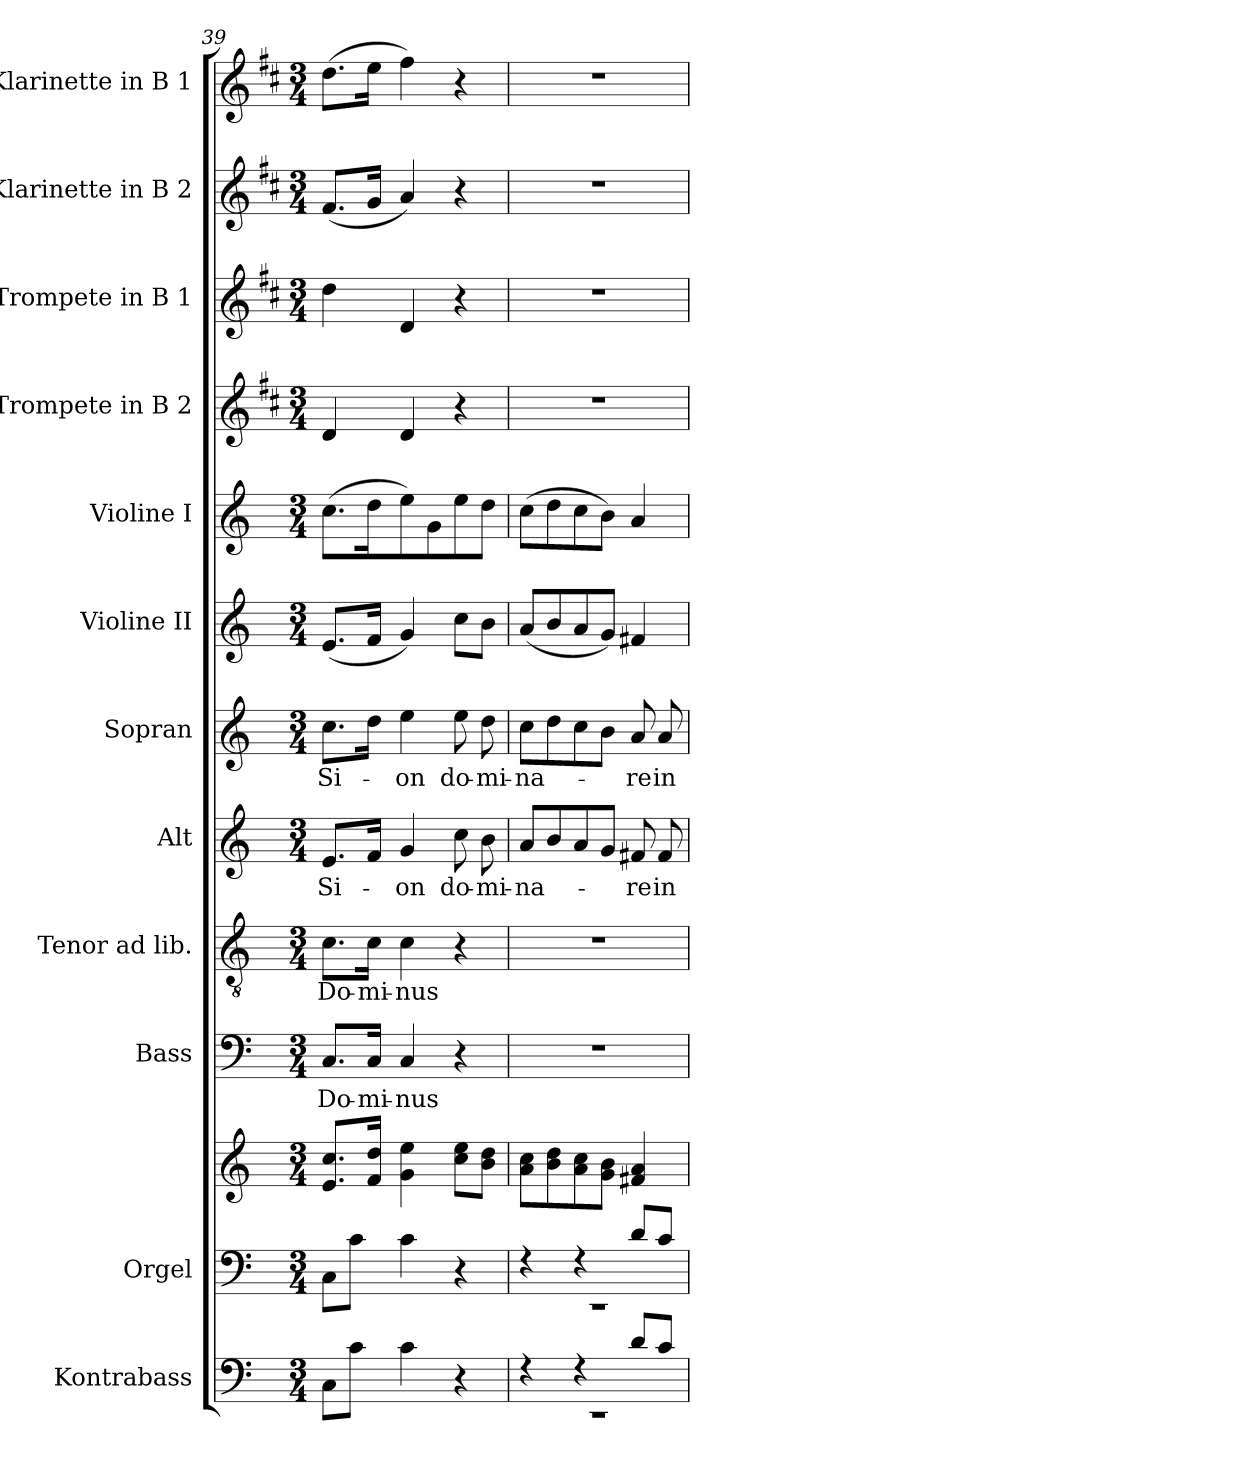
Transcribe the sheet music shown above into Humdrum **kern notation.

**kern	**kern	**kern	**kern	**text	**kern	**text	**kern	**text	**kern	**text	**kern	**kern	**kern	**kern	**kern	**kern
*part12	*part11	*part11	*part10	*part10	*part9	*part9	*part8	*part8	*part7	*part7	*part6	*part5	*part4	*part3	*part2	*part1
*staff13	*staff12	*staff11	*staff10	*staff10	*staff9	*staff9	*staff8	*staff8	*staff7	*staff7	*staff6	*staff5	*staff4	*staff3	*staff2	*staff1
*I"Kontrabass	*I"Orgel	*	*I"Bass	*	*I"Tenor ad lib.	*	*I"Alt	*	*I"Sopran	*	*I"Violine II	*I"Violine I	*I"Trompete in B 2	*I"Trompete in B 1	*I"Klarinette in B 2	*I"Klarinette in B 1
*I'Kb.	*I'Org.	*	*I'B	*	*I'T	*	*I'A	*	*I'S	*	*I'Vl. II	*I'Vl. I	*	*	*	*
*clefF4	*clefF4	*clefG2	*clefF4	*	*clefGv2	*	*clefG2	*	*clefG2	*	*clefG2	*clefG2	*clefG2	*clefG2	*clefG2	*clefG2
*ITrd7c12	*	*	*	*	*	*	*	*	*	*	*	*	*ITrd1c2	*ITrd1c2	*ITrd1c2	*ITrd1c2
*k[]	*k[]	*k[]	*k[]	*	*k[]	*	*k[]	*	*k[]	*	*k[]	*k[]	*k[]	*k[]	*k[]	*k[]
*C:	*C:	*C:	*C:	*	*C:	*	*C:	*	*C:	*	*C:	*C:	*C:	*C:	*C:	*C:
*M3/4	*M3/4	*M3/4	*M3/4	*	*M3/4	*	*M3/4	*	*M3/4	*	*M3/4	*M3/4	*M3/4	*M3/4	*M3/4	*M3/4
=39	=39	=39	=39	=39	=39	=39	=39	=39	=39	=39	=39	=39	=39	=39	=39	=39
!	!	!	!	!LO:LY:b	!	!LO:LY:b	!	!LO:LY:b	!	!LO:LY:b	!	!	!	!	!	!
8CC\L	8C\L	8.e/ 8.cc/L	8.C/L	Do-	8.c\L	Do-	8.e/L	Si-	8.cc\L	Si-	(<8.e/L	(>8.cc\L	4c/	4cc\	(<8.e/L	(>8.cc\L
8C\J	8c\J	.	.	.	.	.	.	.	.	.	.	.	.	.	.	.
!	!	!	!	!LO:LY:b	!	!LO:LY:b	!	!	!	!	!	!	!	!	!	!
.	.	16f/ 16dd/Jk	16C/Jk	-mi-	16c\Jk	-mi-	16f/Jk	.	16dd\Jk	.	16f/Jk	16dd\k	.	.	16f/Jk	16dd\Jk
!	!	!	!	!LO:LY:b	!	!LO:LY:b	!	!LO:LY:b	!	!LO:LY:b	!	!	!	!	!	!
4C\	4c\	4g\ 4ee\	4C/	-nus	4c\	-nus	4g/	-on	4ee\	-on	4g/)	8ee\)	4c/	4c/	4g/)	4ee\)
.	.	.	.	.	.	.	.	.	.	.	.	8g\	.	.	.	.
!	!	!	!	!	!	!	!	!LO:LY:b	!	!LO:LY:b	!	!	!	!	!	!
4r	4r	8cc\ 8ee\L	4r	.	4r	.	8cc\	do-	8ee\	do-	8cc\L	8ee\	4r	4r	4r	4r
!	!	!	!	!	!	!	!	!LO:LY:b	!	!LO:LY:b	!	!	!	!	!	!
.	.	8b\ 8dd\J	.	.	.	.	8b\	-mi-	8dd\	-mi-	8b\J	8dd\J	.	.	.	.
!!LO:PB:g=z
=40	=40	=40	=40	=40	=40	=40	=40	=40	=40	=40	=40	=40	=40	=40	=40	=40
*^	*^	*	*	*	*	*	*	*	*	*	*	*	*	*	*	*
!	!LO:N:vis=1	!	!LO:N:vis=1	!	!	!	!	!	!	!LO:LY:b	!	!LO:LY:b	!	!	!	!	!	!
4rF	2.rEE	4rF	2.rEE	8a\ 8cc\L	2.r	.	2.r	.	8a/L	-na-	8cc\L	-na-	(<8a/L	(>8cc\L	2.r	2.r	2.r	2.r
.	.	.	.	8b\ 8dd\	.	.	.	.	8b/	.	8dd\	.	8b/	8dd\	.	.	.	.
4rF	.	4rF	.	8a\ 8cc\	.	.	.	.	8a/	.	8cc\	.	8a/	8cc\	.	.	.	.
.	.	.	.	8g\ 8b\J	.	.	.	.	8g/J	.	8b\J	.	8g/J)	8b\J)	.	.	.	.
!	!	!	!	!	!	!	!	!	!	!LO:LY:b	!	!LO:LY:b	!	!	!	!	!	!
8D/L	.	8d/L	.	4f#X/ 4a/	.	.	.	.	8f#X/	-re	8a/	-re	4f#X/	4a/	.	.	.	.
!	!	!	!	!	!	!	!	!	!	!LO:LY:b	!	!LO:LY:b	!	!	!	!	!	!
8C/J	.	8c/J	.	.	.	.	.	.	8f#/	in	8a/	in	.	.	.	.	.	.
*v	*v	*	*	*	*	*	*	*	*	*	*	*	*	*	*	*	*	*
*	*v	*v	*	*	*	*	*	*	*	*	*	*	*	*	*	*	*
=	=	=	=	=	=	=	=	=	=	=	=	=	=	=	=	=
*-	*-	*-	*-	*-	*-	*-	*-	*-	*-	*-	*-	*-	*-	*-	*-	*-
